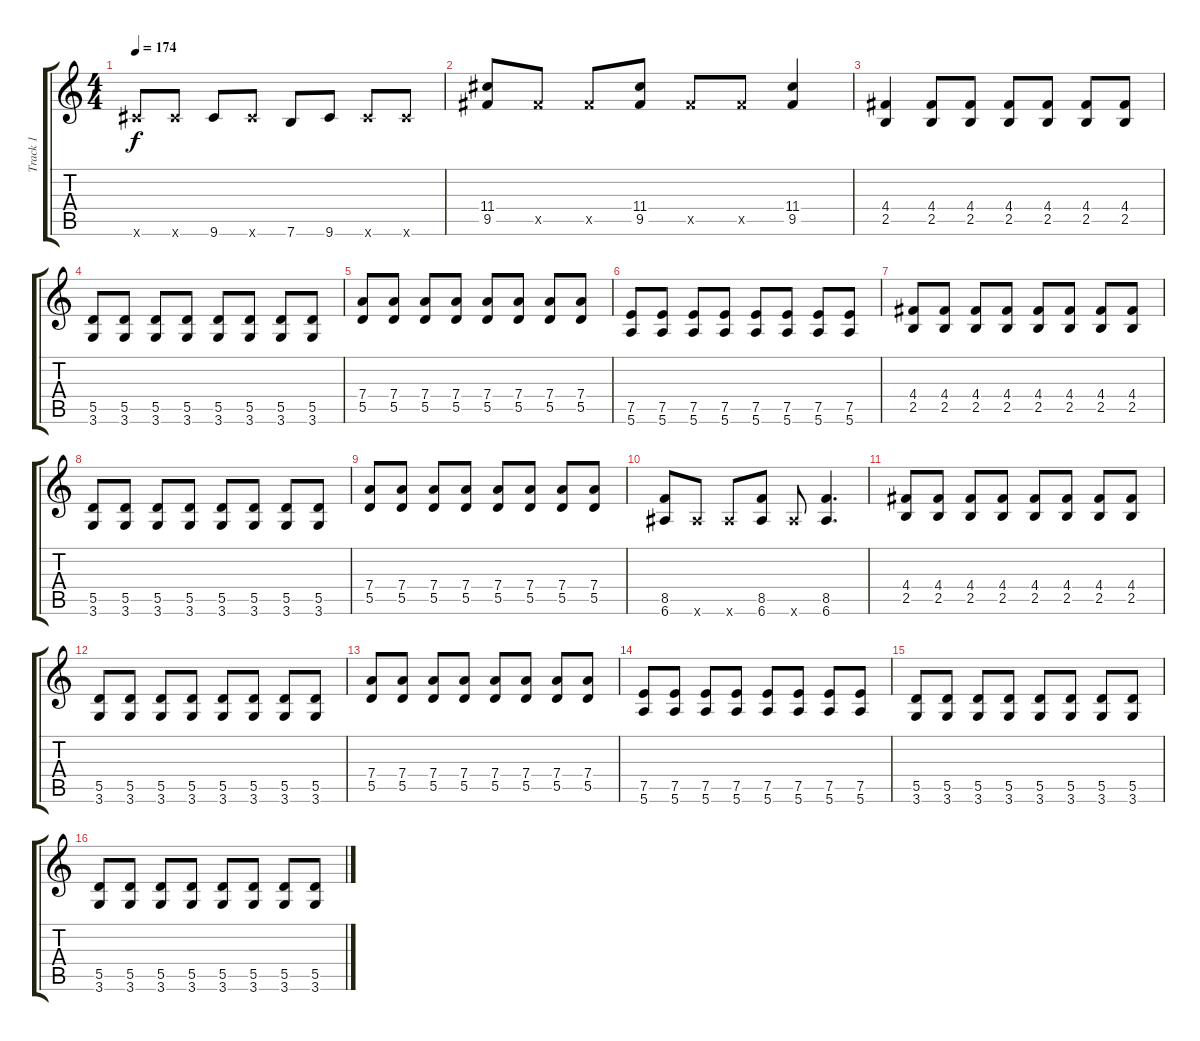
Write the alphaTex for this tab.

\track ("Track 1" "Track 1") {instrument acousticguitarsteel}
\staff {score tabs}
\tuning (E4 B3 G3 D3 A2 E2) {hide}
\ts (4 4)
\tempo 174
\clef g2
\ks c
9.6{x}.8{dy f} 9.6{x}.8 9.6.8 9.6{x}.8 7.6.8 9.6.8 9.6{x}.8 9.6{x}.8 |
(11.4 9.5).8 9.5{x}.8 9.5{x}.8 (11.4 9.5).8 9.5{x}.8 9.5{x}.8 (11.4 9.5).4 |
(4.4 2.5).4 (4.4 2.5).8 (4.4 2.5).8 (4.4 2.5).8 (4.4 2.5).8 (4.4 2.5).8 (4.4 2.5).8 |
(5.5 3.6).8 (5.5 3.6).8 (5.5 3.6).8 (5.5 3.6).8 (5.5 3.6).8 (5.5 3.6).8 (5.5 3.6).8 (5.5 3.6).8 |
(7.4 5.5).8 (7.4 5.5).8 (7.4 5.5).8 (7.4 5.5).8 (7.4 5.5).8 (7.4 5.5).8 (7.4 5.5).8 (7.4 5.5).8 |
(7.5 5.6).8 (7.5 5.6).8 (7.5 5.6).8 (7.5 5.6).8 (7.5 5.6).8 (7.5 5.6).8 (7.5 5.6).8 (7.5 5.6).8 |
(4.4 2.5).8 (4.4 2.5).8 (4.4 2.5).8 (4.4 2.5).8 (4.4 2.5).8 (4.4 2.5).8 (4.4 2.5).8 (4.4 2.5).8 |
(5.5 3.6).8 (5.5 3.6).8 (5.5 3.6).8 (5.5 3.6).8 (5.5 3.6).8 (5.5 3.6).8 (5.5 3.6).8 (5.5 3.6).8 |
(7.4 5.5).8 (7.4 5.5).8 (7.4 5.5).8 (7.4 5.5).8 (7.4 5.5).8 (7.4 5.5).8 (7.4 5.5).8 (7.4 5.5).8 |
(8.5 6.6).8 6.6{x}.8 6.6{x}.8 (8.5 6.6).8 6.6{x}.8 (8.5 6.6).4{d} |
(4.4 2.5).8 (4.4 2.5).8 (4.4 2.5).8 (4.4 2.5).8 (4.4 2.5).8 (4.4 2.5).8 (4.4 2.5).8 (4.4 2.5).8 |
(5.5 3.6).8 (5.5 3.6).8 (5.5 3.6).8 (5.5 3.6).8 (5.5 3.6).8 (5.5 3.6).8 (5.5 3.6).8 (5.5 3.6).8 |
(7.4 5.5).8 (7.4 5.5).8 (7.4 5.5).8 (7.4 5.5).8 (7.4 5.5).8 (7.4 5.5).8 (7.4 5.5).8 (7.4 5.5).8 |
(7.5 5.6).8 (7.5 5.6).8 (7.5 5.6).8 (7.5 5.6).8 (7.5 5.6).8 (7.5 5.6).8 (7.5 5.6).8 (7.5 5.6).8 |
(5.5 3.6).8 (5.5 3.6).8 (5.5 3.6).8 (5.5 3.6).8 (5.5 3.6).8 (5.5 3.6).8 (5.5 3.6).8 (5.5 3.6).8 |
(5.5 3.6).8 (5.5 3.6).8 (5.5 3.6).8 (5.5 3.6).8 (5.5 3.6).8 (5.5 3.6).8 (5.5 3.6).8 (5.5 3.6).8
